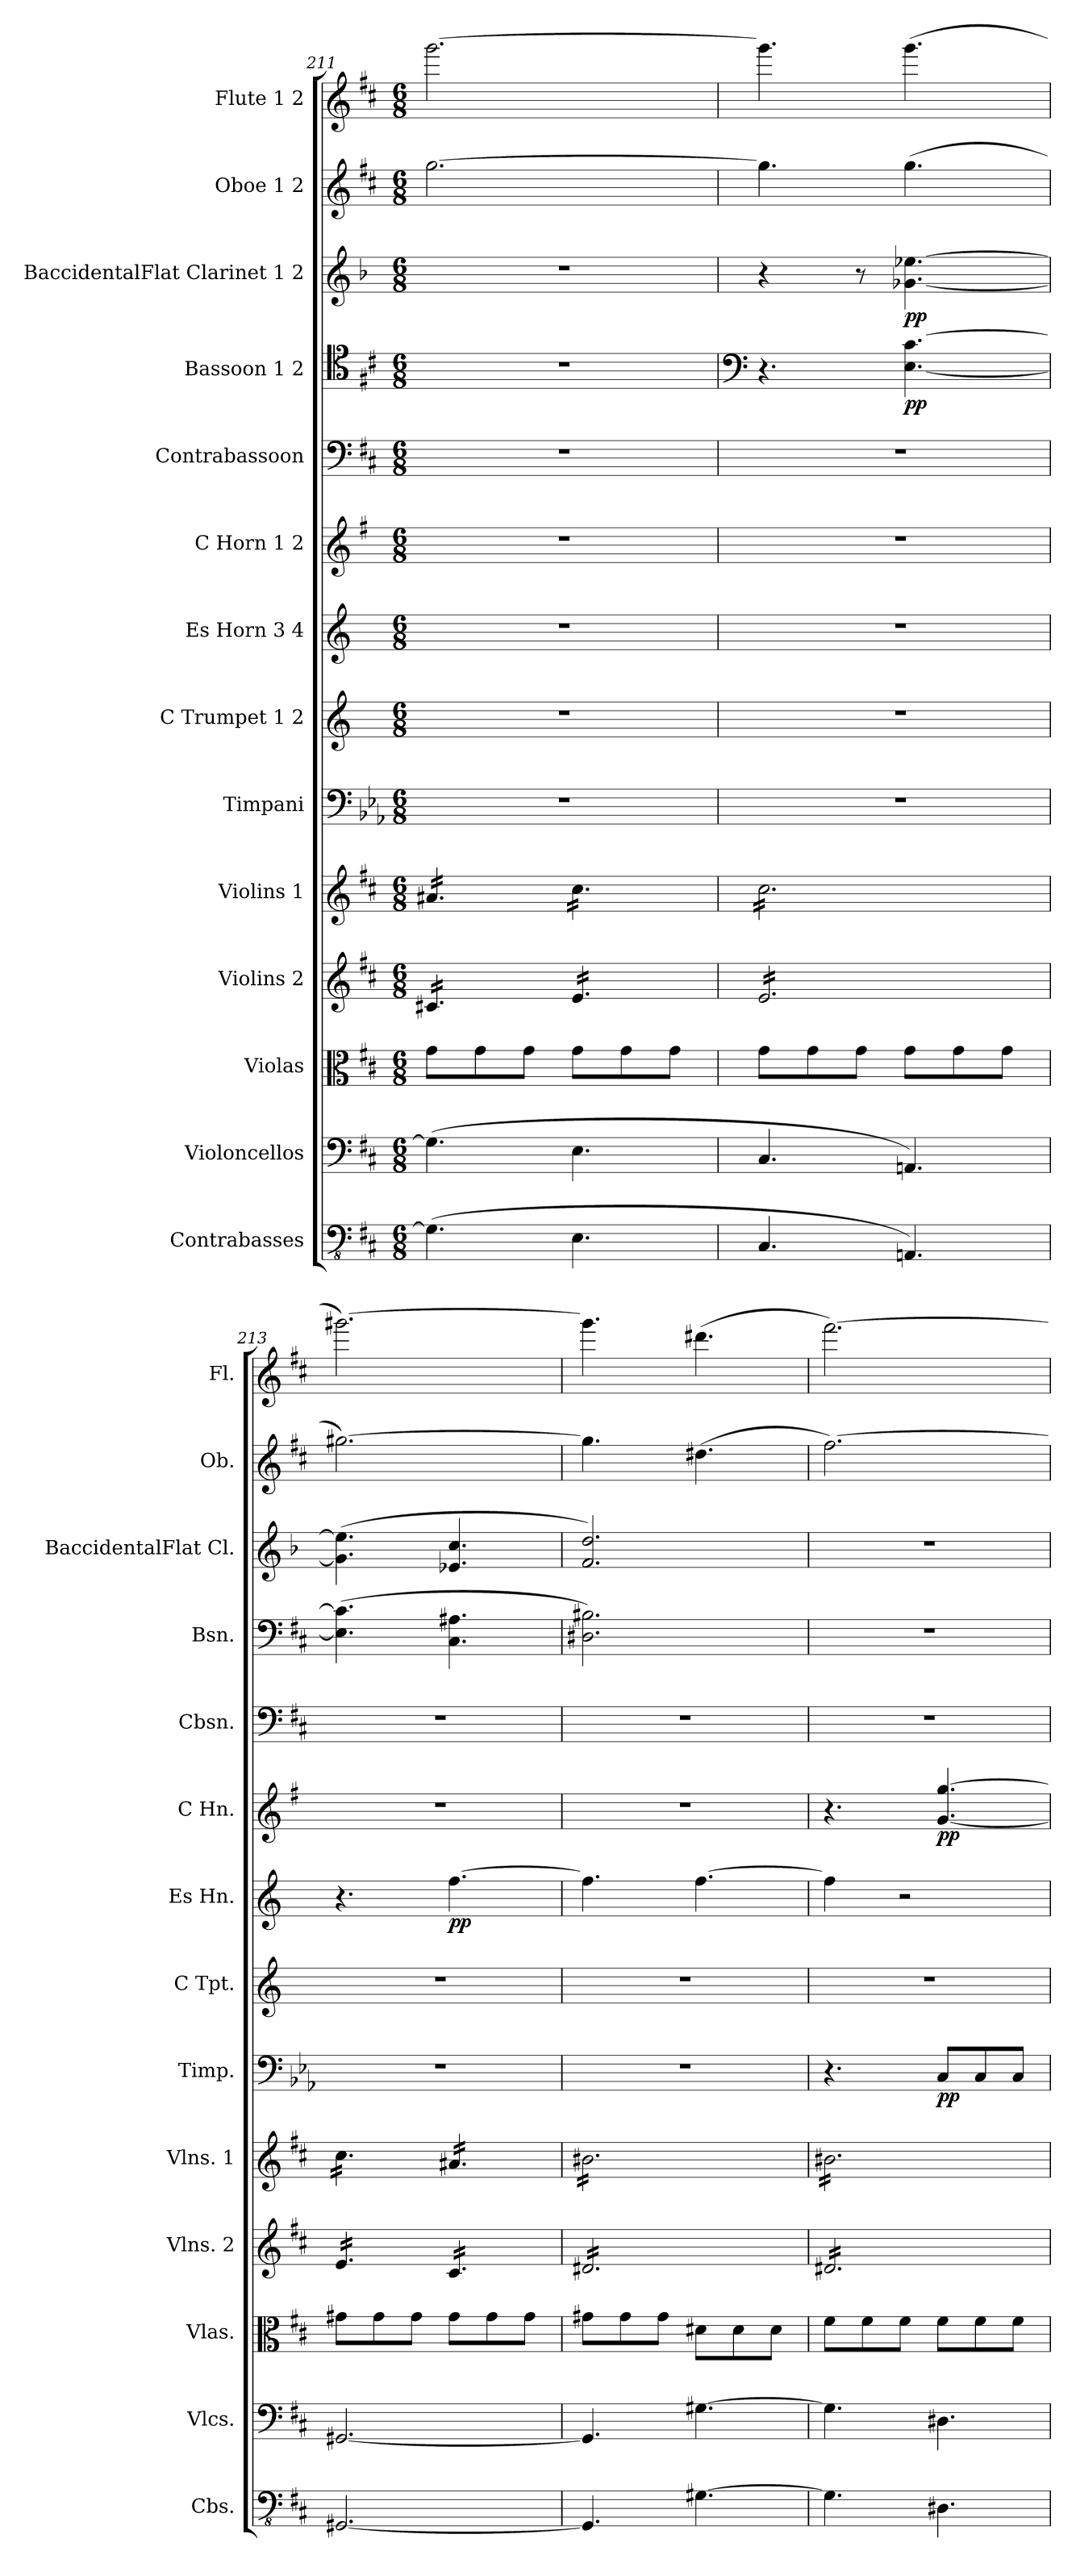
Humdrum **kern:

**kern	**kern	**kern	**kern	**kern	**kern	**dynam	**kern	**kern	**dynam	**kern	**dynam	**kern	**kern	**dynam	**kern	**dynam	**kern	**kern
*part14	*part13	*part12	*part11	*part10	*part9	*part9	*part8	*part7	*part7	*part6	*part6	*part5	*part4	*part4	*part3	*part3	*part2	*part1
*staff14	*staff13	*staff12	*staff11	*staff10	*staff9	*staff9	*staff8	*staff7	*staff7	*staff6	*staff6	*staff5	*staff4	*staff4	*staff3	*staff3	*staff2	*staff1
*I"Contrabasses	*I"Violoncellos	*I"Violas	*I"Violins 2	*I"Violins 1	*I"Timpani	*	*I"C Trumpet 1 2	*I"Es Horn 3 4	*	*I"C Horn 1 2	*	*I"Contrabassoon	*I"Bassoon 1 2	*	*I"BaccidentalFlat Clarinet 1 2	*	*I"Oboe 1 2	*I"Flute  1 2
*I'Cbs.	*I'Vlcs.	*I'Vlas.	*I'Vlns. 2	*I'Vlns. 1	*I'Timp.	*	*I'C Tpt.	*I'Es Hn.	*	*I'C Hn.	*	*I'Cbsn.	*I'Bsn.	*	*I'BaccidentalFlat Cl.	*	*I'Ob.	*I'Fl.
*clefFv4	*clefF4	*clefC3	*clefG2	*clefG2	*clefF4	*	*clefG2	*clefG2	*	*clefG2	*	*clefF4	*clefC4	*	*clefG2	*	*clefG2	*clefG2
*	*	*	*	*	*	*	*	*ITrd5c9	*	*ITrd4c7	*	*ITrd7c12	*	*	*ITrd1c2	*	*	*
*k[f#c#]	*k[f#c#]	*k[f#c#]	*k[f#c#]	*k[f#c#]	*k[b-e-a-]	*	*k[]	*k[b-e-a-]	*	*k[]	*	*k[f#c#]	*k[f#c#]	*	*k[b-e-a-]	*	*k[f#c#]	*k[f#c#]
*M6/8	*M6/8	*M6/8	*M6/8	*M6/8	*M6/8	*	*M6/8	*M6/8	*	*M6/8	*	*M6/8	*M6/8	*	*M6/8	*	*M6/8	*M6/8
=211	=211	=211	=211	=211	=211	=211	=211	=211	=211	=211	=211	=211	=211	=211	=211	=211	=211	=211
*	*	*	*tremolo	*	*	*	*	*	*	*	*	*	*	*	*	*	*	*
*	*	*	*	*tremolo	*	*	*	*	*	*	*	*	*	*	*	*	*	*
(>4.GG\]	(>4.G\]	8g\L	16c#X/LL	16a#X/LL	2.r	.	2.r	2.r	.	2.r	.	2.r	2.r	.	2.r	.	[2.gg\	[2.ggg\
.	.	.	16c#X/	16a#X/	.	.	.	.	.	.	.	.	.	.	.	.	.	.
.	.	8g\	16c#X/	16a#X/	.	.	.	.	.	.	.	.	.	.	.	.	.	.
.	.	.	16c#X/	16a#X/	.	.	.	.	.	.	.	.	.	.	.	.	.	.
.	.	8g\J	16c#X/	16a#X/	.	.	.	.	.	.	.	.	.	.	.	.	.	.
.	.	.	16c#X/JJ	16a#X/JJ	.	.	.	.	.	.	.	.	.	.	.	.	.	.
4.EE\	4.E\	8g\L	16e/LL	16cc#\LL	.	.	.	.	.	.	.	.	.	.	.	.	.	.
.	.	.	16e/	16cc#\	.	.	.	.	.	.	.	.	.	.	.	.	.	.
.	.	8g\	16e/	16cc#\	.	.	.	.	.	.	.	.	.	.	.	.	.	.
.	.	.	16e/	16cc#\	.	.	.	.	.	.	.	.	.	.	.	.	.	.
.	.	8g\J	16e/	16cc#\	.	.	.	.	.	.	.	.	.	.	.	.	.	.
.	.	.	16e/JJ	16cc#\JJ	.	.	.	.	.	.	.	.	.	.	.	.	.	.
!!LO:PB:g=z
=212	=212	=212	=212	=212	=212	=212	=212	=212	=212	=212	=212	=212	=212	=212	=212	=212	=212	=212
*	*	*	*	*	*	*	*	*	*	*	*	*	*clefF4	*	*	*	*	*
4.CC#/	4.C#/	8g\L	16e/LL	16cc#\LL	2.r	.	2.r	2.r	.	2.r	.	2.r	4.r	.	4r	.	4.gg\]	4.ggg\]
.	.	.	16e/	16cc#\	.	.	.	.	.	.	.	.	.	.	.	.	.	.
.	.	8g\	16e/	16cc#\	.	.	.	.	.	.	.	.	.	.	.	.	.	.
.	.	.	16e/	16cc#\	.	.	.	.	.	.	.	.	.	.	.	.	.	.
.	.	8g\J	16e/	16cc#\	.	.	.	.	.	.	.	.	.	.	8r	.	.	.
.	.	.	16e/	16cc#\	.	.	.	.	.	.	.	.	.	.	.	.	.	.
!	!	!	!	!	!	!	!	!	!	!	!	!	!	!LO:DY:b	!	!LO:DY:b	!	!
4.AAAn/)	4.AAn/)	8g\L	16e/	16cc#\	.	.	.	.	.	.	.	.	[4.E\ [4.c#\	pp	[4.f-X\ [4.dd-X\	pp	(>4.gg\	(>4.ggg\
.	.	.	16e/	16cc#\	.	.	.	.	.	.	.	.	.	.	.	.	.	.
.	.	8g\	16e/	16cc#\	.	.	.	.	.	.	.	.	.	.	.	.	.	.
.	.	.	16e/	16cc#\	.	.	.	.	.	.	.	.	.	.	.	.	.	.
.	.	8g\J	16e/	16cc#\	.	.	.	.	.	.	.	.	.	.	.	.	.	.
.	.	.	16e/JJ	16cc#\JJ	.	.	.	.	.	.	.	.	.	.	.	.	.	.
=213	=213	=213	=213	=213	=213	=213	=213	=213	=213	=213	=213	=213	=213	=213	=213	=213	=213	=213
[2.GGG#X/	[2.GG#X/	8g#X\L	16e/LL	16cc#\LL	2.r	.	2.r	4.r	.	2.r	.	2.r	(>4.E\] 4.c#\]	.	(>4.f-\] 4.dd-\]	.	[2.gg#X\)	[2.ggg#X\)
.	.	.	16e/	16cc#\	.	.	.	.	.	.	.	.	.	.	.	.	.	.
.	.	8g#\	16e/	16cc#\	.	.	.	.	.	.	.	.	.	.	.	.	.	.
.	.	.	16e/	16cc#\	.	.	.	.	.	.	.	.	.	.	.	.	.	.
.	.	8g#\J	16e/	16cc#\	.	.	.	.	.	.	.	.	.	.	.	.	.	.
.	.	.	16e/JJ	16cc#\JJ	.	.	.	.	.	.	.	.	.	.	.	.	.	.
!	!	!	!	!	!	!	!	!	!LO:DY:b	!	!	!	!	!	!	!	!	!
.	.	8g#\L	16c#/LL	16a#X/LL	.	.	.	[4.a-\	pp	.	.	.	4.C#\ 4.A#X\	.	4.d-X/ 4.b-/	.	.	.
.	.	.	16c#/	16a#X/	.	.	.	.	.	.	.	.	.	.	.	.	.	.
.	.	8g#\	16c#/	16a#X/	.	.	.	.	.	.	.	.	.	.	.	.	.	.
.	.	.	16c#/	16a#X/	.	.	.	.	.	.	.	.	.	.	.	.	.	.
.	.	8g#\J	16c#/	16a#X/	.	.	.	.	.	.	.	.	.	.	.	.	.	.
.	.	.	16c#/JJ	16a#X/JJ	.	.	.	.	.	.	.	.	.	.	.	.	.	.
=214	=214	=214	=214	=214	=214	=214	=214	=214	=214	=214	=214	=214	=214	=214	=214	=214	=214	=214
4.GGG#/]	4.GG#/]	8g#X\L	16d#X/LL	16b#X\LL	2.r	.	2.r	4.a-\]	.	2.r	.	2.r	2.D#X\ 2.B#X\)	.	2.e-/ 2.cc/)	.	4.gg#\]	4.ggg#\]
.	.	.	16d#X/	16b#X\	.	.	.	.	.	.	.	.	.	.	.	.	.	.
.	.	8g#\	16d#X/	16b#X\	.	.	.	.	.	.	.	.	.	.	.	.	.	.
.	.	.	16d#X/	16b#X\	.	.	.	.	.	.	.	.	.	.	.	.	.	.
.	.	8g#\J	16d#X/	16b#X\	.	.	.	.	.	.	.	.	.	.	.	.	.	.
.	.	.	16d#X/	16b#X\	.	.	.	.	.	.	.	.	.	.	.	.	.	.
[4.GG#X\	[4.G#X\	8d#X\L	16d#X/	16b#X\	.	.	.	[4.a-\	.	.	.	.	.	.	.	.	(>4.dd#X\	(>4.ddd#X\
.	.	.	16d#X/	16b#X\	.	.	.	.	.	.	.	.	.	.	.	.	.	.
.	.	8d#\	16d#X/	16b#X\	.	.	.	.	.	.	.	.	.	.	.	.	.	.
.	.	.	16d#X/	16b#X\	.	.	.	.	.	.	.	.	.	.	.	.	.	.
.	.	8d#\J	16d#X/	16b#X\	.	.	.	.	.	.	.	.	.	.	.	.	.	.
.	.	.	16d#X/JJ	16b#X\JJ	.	.	.	.	.	.	.	.	.	.	.	.	.	.
=215	=215	=215	=215	=215	=215	=215	=215	=215	=215	=215	=215	=215	=215	=215	=215	=215	=215	=215
4.GG#\]	4.G#\]	8f#\L	16d#X/LL	16b#X\LL	4.r	.	2.r	4a-\]	.	4.r	.	2.r	2.r	.	2.r	.	[2.ff#\)	[2.fff#\)
.	.	.	16d#X/	16b#X\	.	.	.	.	.	.	.	.	.	.	.	.	.	.
.	.	8f#\	16d#X/	16b#X\	.	.	.	.	.	.	.	.	.	.	.	.	.	.
.	.	.	16d#X/	16b#X\	.	.	.	.	.	.	.	.	.	.	.	.	.	.
.	.	8f#\J	16d#X/	16b#X\	.	.	.	2r	.	.	.	.	.	.	.	.	.	.
.	.	.	16d#X/	16b#X\	.	.	.	.	.	.	.	.	.	.	.	.	.	.
!	!	!	!	!	!	!LO:DY:b	!	!	!	!	!LO:DY:b	!	!	!	!	!	!	!
4.DD#X\	4.D#X\	8f#\L	16d#X/	16b#X\	8C/L	pp	.	.	.	[4.c/ [4.cc/	pp	.	.	.	.	.	.	.
.	.	.	16d#X/	16b#X\	.	.	.	.	.	.	.	.	.	.	.	.	.	.
.	.	8f#\	16d#X/	16b#X\	8C/	.	.	.	.	.	.	.	.	.	.	.	.	.
.	.	.	16d#X/	16b#X\	.	.	.	.	.	.	.	.	.	.	.	.	.	.
.	.	8f#\J	16d#X/	16b#X\	8C/J	.	.	.	.	.	.	.	.	.	.	.	.	.
.	.	.	16d#X/JJ	16b#X\JJ	.	.	.	.	.	.	.	.	.	.	.	.	.	.
*	*	*	*	*Xtremolo	*	*	*	*	*	*	*	*	*	*	*	*	*	*
*	*	*	*Xtremolo	*	*	*	*	*	*	*	*	*	*	*	*	*	*	*
=	=	=	=	=	=	=	=	=	=	=	=	=	=	=	=	=	=	=
*-	*-	*-	*-	*-	*-	*-	*-	*-	*-	*-	*-	*-	*-	*-	*-	*-	*-	*-
